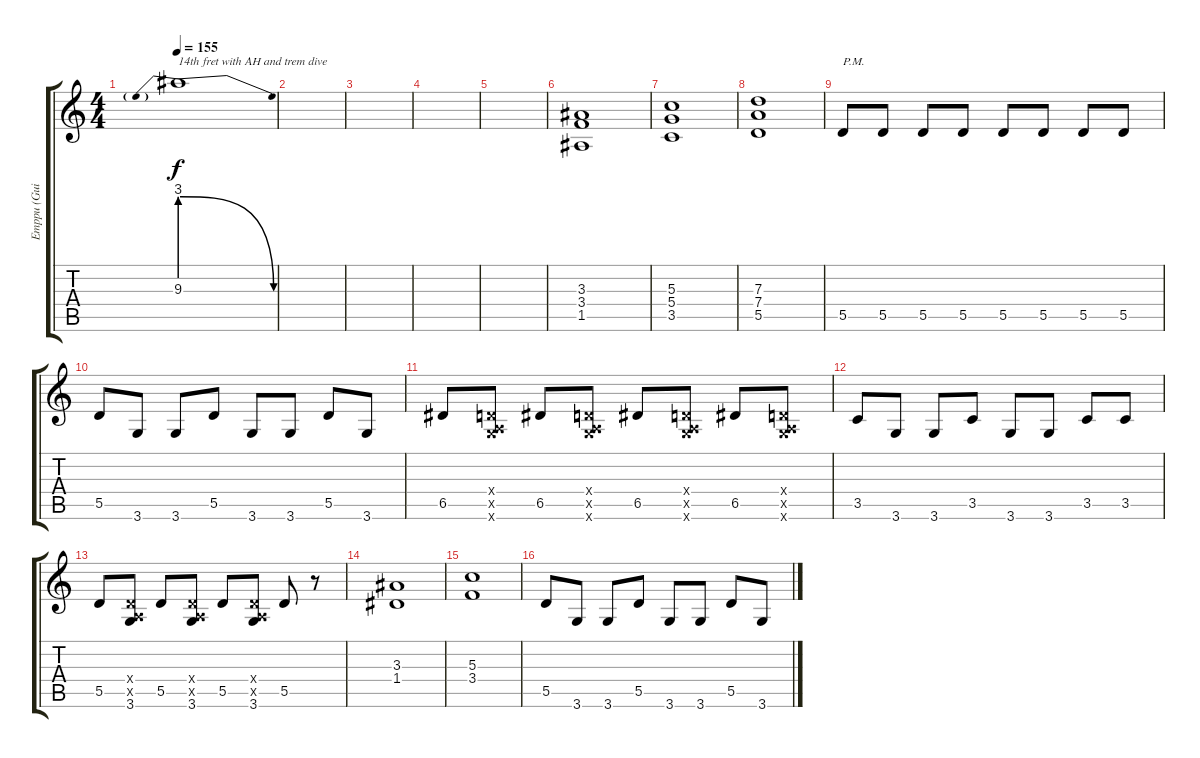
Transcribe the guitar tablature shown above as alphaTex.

\track ("Emppu (Guitar)" "Emppu (Gui") {instrument overdrivenguitar}
\staff {score tabs}
\tuning (E4 B3 G3 D3 A2 E2) {hide}
\ts (4 4)
\tempo 155
\clef g2
\ks c
9.3{be (prebendrelease 0 12 60 0)}.1{txt "14th fret with AH and trem dive" dy f} |
|
|
|
|
(3.3 3.4 1.5).1{volume 13} |
(5.3 5.4 3.5).1 |
(7.3 7.4 5.5).1 |
5.5.8{txt "P.M."} 5.5.8 5.5.8 5.5.8 5.5.8 5.5.8 5.5.8 5.5.8 |
5.5.8 3.6.8 3.6.8 5.5.8 3.6.8 3.6.8 5.5.8 3.6.8 |
6.5.8 (0.4{x} 0.5{x} 3.6{x}).8 6.5.8 (0.4{x} 0.5{x} 3.6{x}).8 6.5.8 (0.4{x} 0.5{x} 3.6{x}).8 6.5.8 (0.4{x} 0.5{x} 3.6{x}).8 |
3.5.8 3.6.8 3.6.8 3.5.8 3.6.8 3.6.8 3.5.8 3.5.8 |
5.5.8 (0.4{x} 0.5{x} 3.6).8 5.5.8 (0.4{x} 0.5{x} 3.6).8 5.5.8 (0.4{x} 0.5{x} 3.6).8 5.5.8 r.8 |
(3.3 1.4).1 |
(5.3 3.4).1 |
5.5.8 3.6.8 3.6.8 5.5.8 3.6.8 3.6.8 5.5.8 3.6.8
